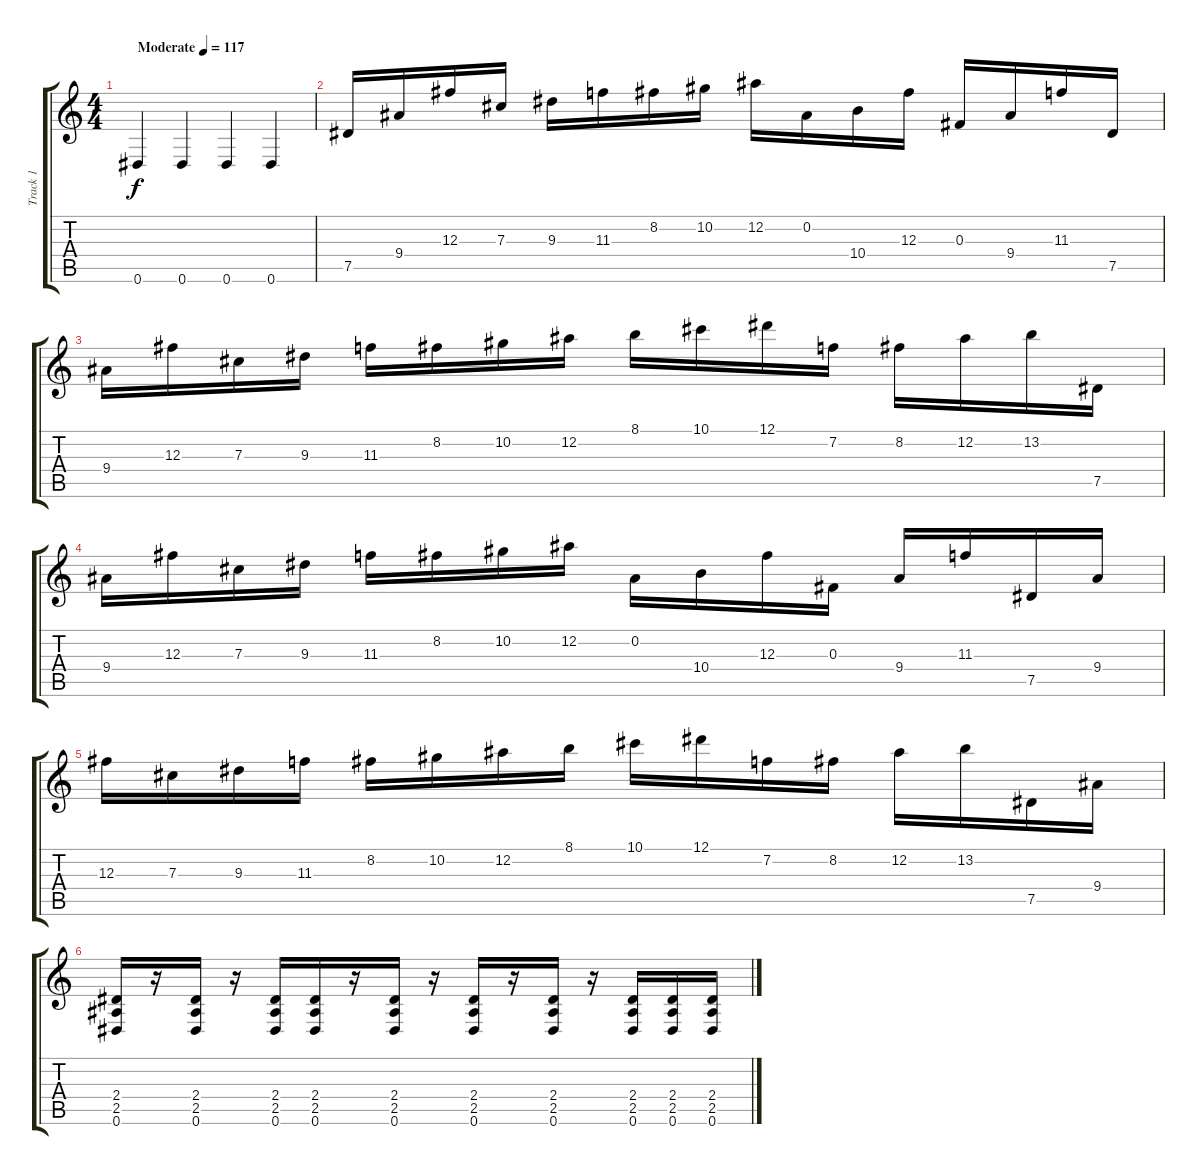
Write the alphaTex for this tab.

\track ("Track 1" "Track 1") {instrument overdrivenguitar}
\staff {score tabs}
\tuning (Eb4 Bb3 Gb3 Db3 Ab2 Eb2) {hide}
\ts (4 4)
\tempo (117 "Moderate")
\clef g2
\ks c
0.6.4{dy f instrument overdrivenguitar} 0.6.4 0.6.4 0.6.4 |
7.5.16 9.4.16 12.3.16 7.3.16 9.3.16 11.3.16 8.2.16 10.2.16 12.2.16 0.2.16 10.4.16 12.3.16 0.3.16 9.4.16 11.3.16 7.5.16 |
9.4.16 12.3.16 7.3.16 9.3.16 11.3.16 8.2.16 10.2.16 12.2.16 8.1.16 10.1.16 12.1.16 7.2.16 8.2.16 12.2.16 13.2.16 7.5.16 |
9.4.16 12.3.16 7.3.16 9.3.16 11.3.16 8.2.16 10.2.16 12.2.16 0.2.16 10.4.16 12.3.16 0.3.16 9.4.16 11.3.16 7.5.16 9.4.16 |
12.3.16 7.3.16 9.3.16 11.3.16 8.2.16 10.2.16 12.2.16 8.1.16 10.1.16 12.1.16 7.2.16 8.2.16 12.2.16 13.2.16 7.5.16 9.4.16 |
(2.4 2.5 0.6).16 r.16 (2.4 2.5 0.6).16 r.16 (2.4 2.5 0.6).16 (2.4 2.5 0.6).16 r.16 (2.4 2.5 0.6).16 r.16 (2.4 2.5 0.6).16 r.16 (2.4 2.5 0.6).16 r.16 (2.4 2.5 0.6).16 (2.4 2.5 0.6).16 (2.4 2.5 0.6).16
